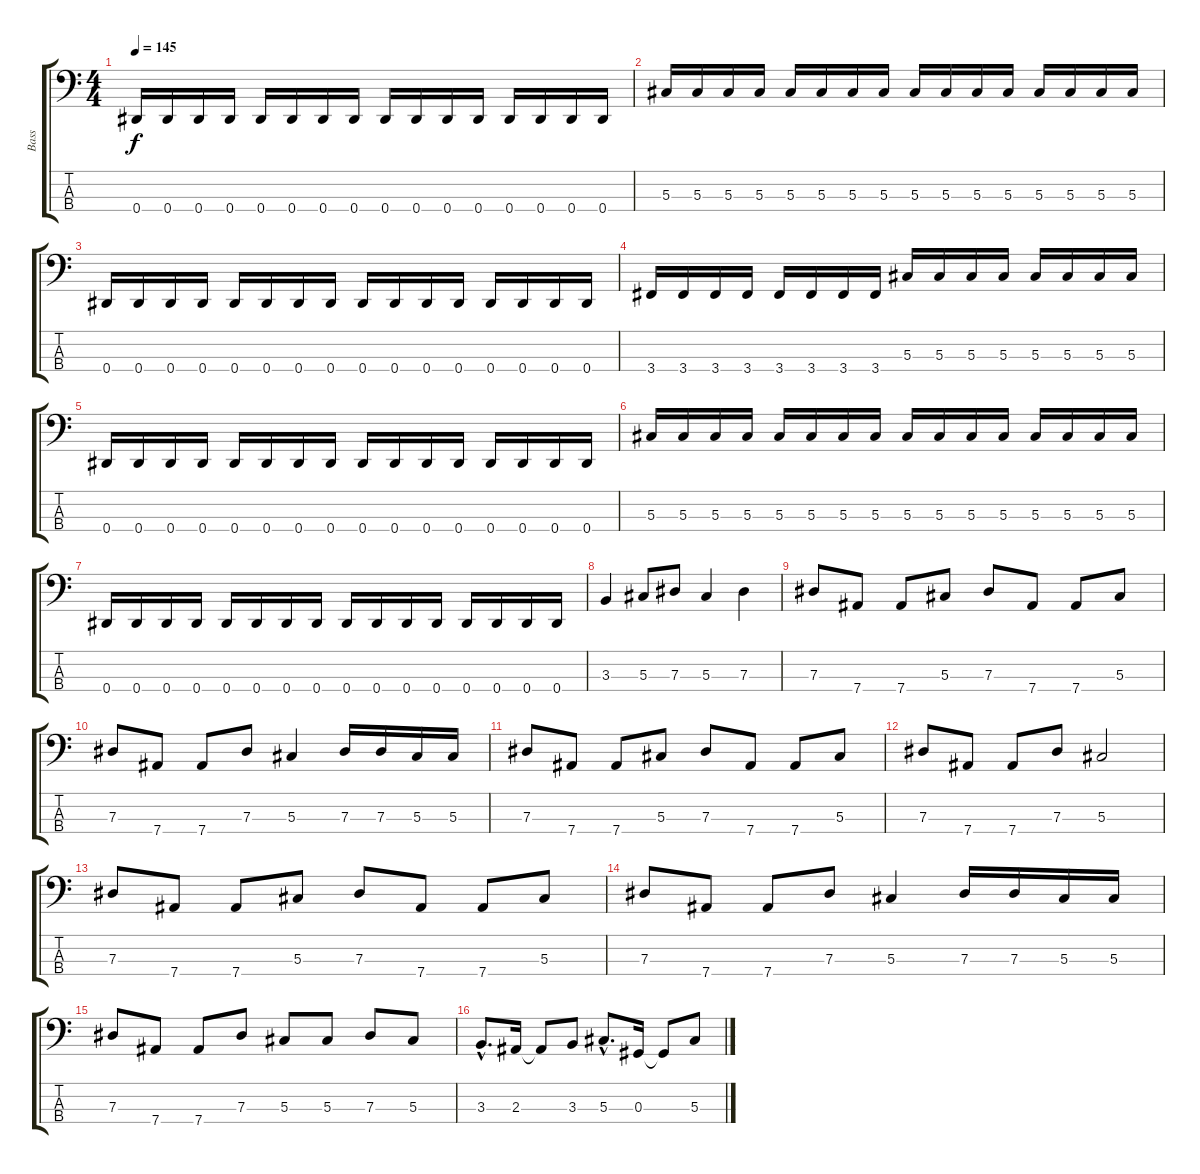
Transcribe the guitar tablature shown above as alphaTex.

\track ("Bass" "Bass") {instrument electricbassfinger}
\staff {score tabs}
\tuning (Gb2 Db2 Ab1 Eb1) {hide}
\ts (4 4)
\tempo 145
\clef f4
\ks c
0.4.16{dy f} 0.4.16 0.4.16 0.4.16 0.4.16 0.4.16 0.4.16 0.4.16 0.4.16 0.4.16 0.4.16 0.4.16 0.4.16 0.4.16 0.4.16 0.4.16 |
5.3.16 5.3.16 5.3.16 5.3.16 5.3.16 5.3.16 5.3.16 5.3.16 5.3.16 5.3.16 5.3.16 5.3.16 5.3.16 5.3.16 5.3.16 5.3.16 |
0.4.16 0.4.16 0.4.16 0.4.16 0.4.16 0.4.16 0.4.16 0.4.16 0.4.16 0.4.16 0.4.16 0.4.16 0.4.16 0.4.16 0.4.16 0.4.16 |
3.4.16 3.4.16 3.4.16 3.4.16 3.4.16 3.4.16 3.4.16 3.4.16 5.3.16 5.3.16 5.3.16 5.3.16 5.3.16 5.3.16 5.3.16 5.3.16 |
0.4.16 0.4.16 0.4.16 0.4.16 0.4.16 0.4.16 0.4.16 0.4.16 0.4.16 0.4.16 0.4.16 0.4.16 0.4.16 0.4.16 0.4.16 0.4.16 |
5.3.16 5.3.16 5.3.16 5.3.16 5.3.16 5.3.16 5.3.16 5.3.16 5.3.16 5.3.16 5.3.16 5.3.16 5.3.16 5.3.16 5.3.16 5.3.16 |
0.4.16 0.4.16 0.4.16 0.4.16 0.4.16 0.4.16 0.4.16 0.4.16 0.4.16 0.4.16 0.4.16 0.4.16 0.4.16 0.4.16 0.4.16 0.4.16 |
3.3.4 5.3.8 7.3.8 5.3.4 7.3.4 |
7.3.8 7.4.8 7.4.8 5.3.8 7.3.8 7.4.8 7.4.8 5.3.8 |
7.3.8 7.4.8 7.4.8 7.3.8 5.3.4 7.3.16 7.3.16 5.3.16 5.3.16 |
7.3.8 7.4.8 7.4.8 5.3.8 7.3.8 7.4.8 7.4.8 5.3.8 |
7.3.8 7.4.8 7.4.8 7.3.8 5.3.2 |
7.3.8 7.4.8 7.4.8 5.3.8 7.3.8 7.4.8 7.4.8 5.3.8 |
7.3.8 7.4.8 7.4.8 7.3.8 5.3.4 7.3.16 7.3.16 5.3.16 5.3.16 |
7.3.8 7.4.8 7.4.8 7.3.8 5.3.8 5.3.8 7.3.8 5.3.8 |
3.3{hac}.8{d} 2.3.16 2.3{t}.8 3.3.8 5.3{hac}.8{d} 0.3.16 0.3{t}.8 5.3.8
